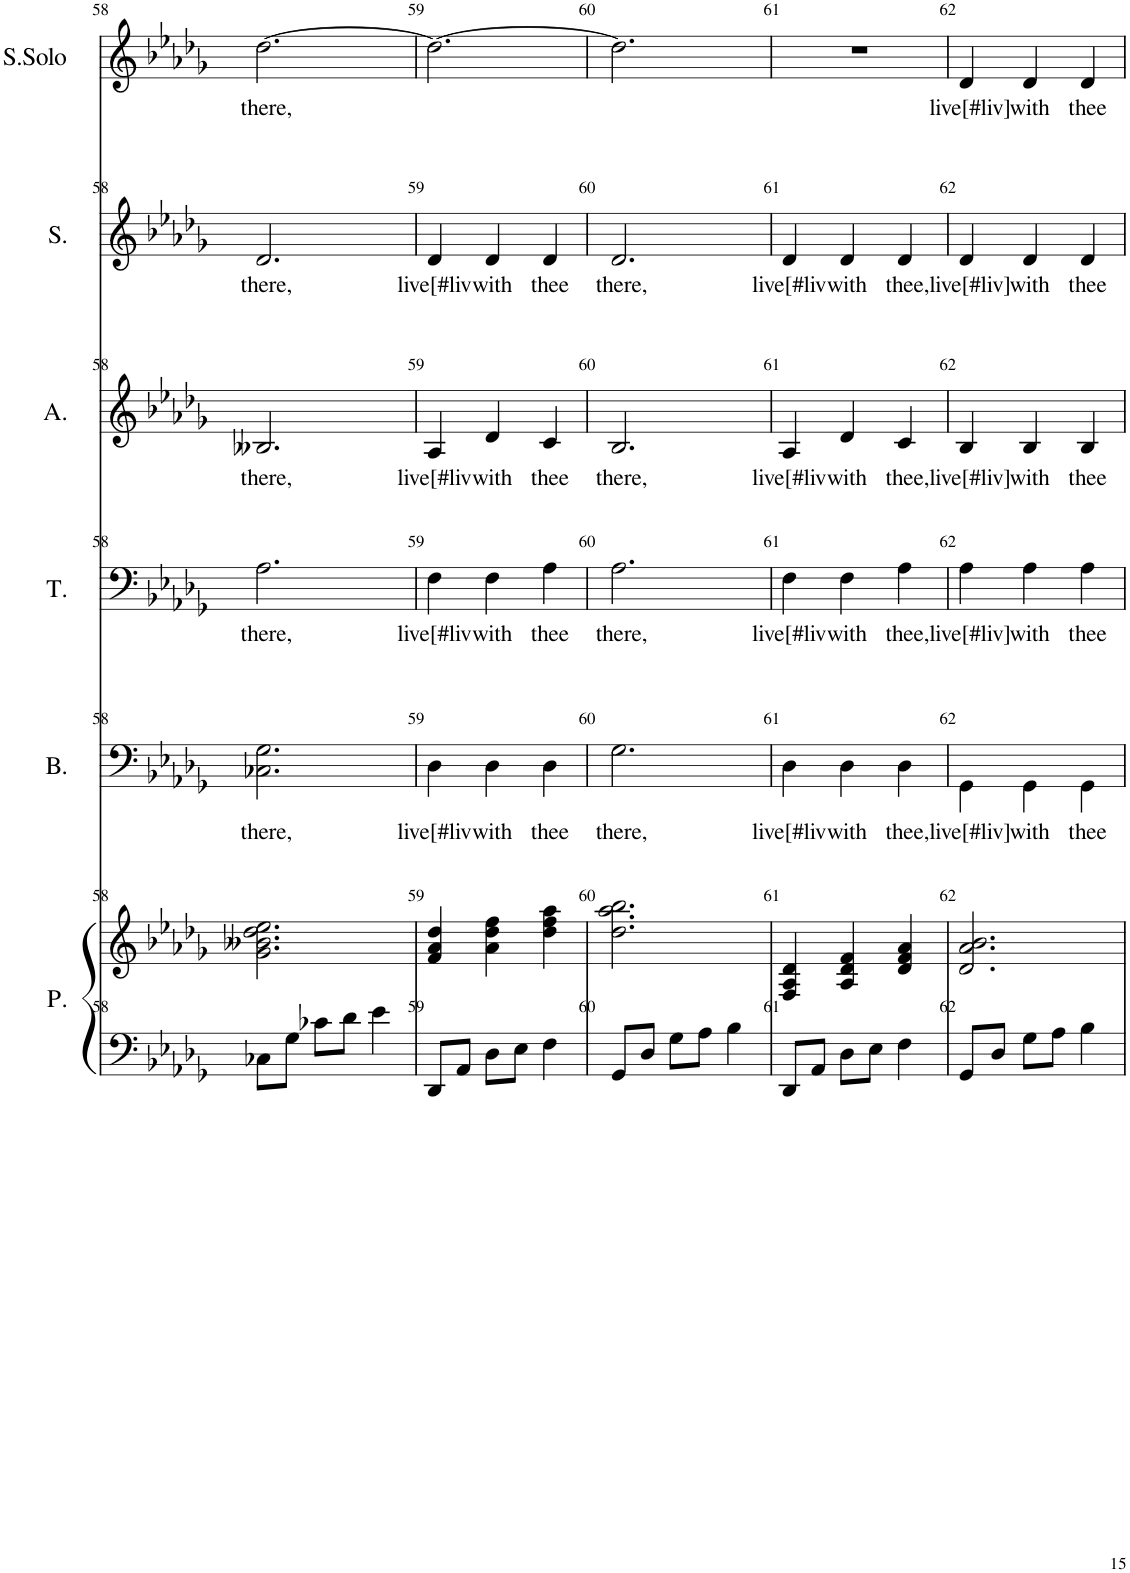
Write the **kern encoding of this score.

**kern	**kern	**kern	**text	**kern	**text	**kern	**text	**kern	**text	**kern	**text
*part6	*part6	*part5	*part5	*part4	*part4	*part3	*part3	*part2	*part2	*part1	*part1
*staff7	*staff6	*staff5	*staff5	*staff4	*staff4	*staff3	*staff3	*staff2	*staff2	*staff1	*staff1
*I"Piano	*	*I"Basse	*	*I"Ténor	*	*I"Alto	*	*I"Soprano	*	*I"Soprano  Solo	*
*I'P.	*	*I'B.	*	*I'T.	*	*I'A.	*	*I'S.	*	*I'S.Solo	*
!!LO:PB:g=z
*clefF4	*clefG2	*clefF4	*	*clefF4	*	*clefG2	*	*clefG2	*	*clefG2	*
*	*	*	*	*	*	*Trd1c2	*	*	*	*	*
*k[b-e-a-d-g-]	*k[b-e-a-d-g-]	*k[b-e-a-d-g-]	*	*k[b-e-a-d-g-]	*	*k[b-e-a-d-g-]	*	*k[b-e-a-d-g-]	*	*k[b-e-a-d-g-]	*
*M3/4	*M3/4	*M3/4	*	*M3/4	*	*M3/4	*	*M3/4	*	*M3/4	*
=58	=58	=58	=58	=58	=58	=58	=58	=58	=58	=58	=58
!	!	!	!LO:LY:b	!	!LO:LY:b	!	!LO:LY:b	!	!LO:LY:b	!	!LO:LY:b
8C-X\L	2.g-\ 2.b--X\ 2.dd-\ 2.ee-\	2.C-X\ 2.G-\	there,	2.A-\	there,	2.B--X/	there,	2.d-/	there,	[2.dd-\	there,
8G-\J	.	.	.	.	.	.	.	.	.	.	.
8c-X\L	.	.	.	.	.	.	.	.	.	.	.
8d-\J	.	.	.	.	.	.	.	.	.	.	.
4e-\	.	.	.	.	.	.	.	.	.	.	.
=59	=59	=59	=59	=59	=59	=59	=59	=59	=59	=59	=59
!	!	!	!LO:LY:b	!	!LO:LY:b	!	!LO:LY:b	!	!LO:LY:b	!	!
8DD-/L	4f/ 4a-/ 4dd-/	4D-\	live[#liv	4F\	live[#liv	4A-/	live[#liv	4d-/	live[#liv	2.dd-\_	.
8AA-/J	.	.	.	.	.	.	.	.	.	.	.
!	!	!	!LO:LY:b	!	!LO:LY:b	!	!LO:LY:b	!	!LO:LY:b	!	!
8D-\L	4a-\ 4dd-\ 4ff\	4D-\	with	4F\	with	4d-/	with	4d-/	with	.	.
8E-\J	.	.	.	.	.	.	.	.	.	.	.
!	!	!	!LO:LY:b	!	!LO:LY:b	!	!LO:LY:b	!	!LO:LY:b	!	!
4F\	4dd-\ 4ff\ 4aa-\	4D-\	thee	4A-\	thee	4c/	thee	4d-/	thee	.	.
=60	=60	=60	=60	=60	=60	=60	=60	=60	=60	=60	=60
!	!	!	!LO:LY:b	!	!LO:LY:b	!	!LO:LY:b	!	!LO:LY:b	!	!
8GG-/L	2.dd-\ 2.aa-\ 2.bb-\	2.G-\	there,	2.A-\	there,	2.B-/	there,	2.d-/	there,	2.dd-\]	.
8D-/J	.	.	.	.	.	.	.	.	.	.	.
8G-\L	.	.	.	.	.	.	.	.	.	.	.
8A-\J	.	.	.	.	.	.	.	.	.	.	.
4B-\	.	.	.	.	.	.	.	.	.	.	.
=61	=61	=61	=61	=61	=61	=61	=61	=61	=61	=61	=61
!	!	!	!LO:LY:b	!	!LO:LY:b	!	!LO:LY:b	!	!LO:LY:b	!	!
8DD-/L	4F/ 4A-/ 4d-/	4D-\	live[#liv	4F\	live[#liv	4A-/	live[#liv	4d-/	live[#liv	2.r	.
8AA-/J	.	.	.	.	.	.	.	.	.	.	.
!	!	!	!LO:LY:b	!	!LO:LY:b	!	!LO:LY:b	!	!LO:LY:b	!	!
8D-\L	4A-/ 4d-/ 4f/	4D-\	with	4F\	with	4d-/	with	4d-/	with	.	.
8E-\J	.	.	.	.	.	.	.	.	.	.	.
!	!	!	!LO:LY:b	!	!LO:LY:b	!	!LO:LY:b	!	!LO:LY:b	!	!
4F\	4d-/ 4f/ 4a-/	4D-\	thee,	4A-\	thee,	4c/	thee,	4d-/	thee,	.	.
=62	=62	=62	=62	=62	=62	=62	=62	=62	=62	=62	=62
!	!	!	!LO:LY:b	!	!LO:LY:b	!	!LO:LY:b	!	!LO:LY:b	!	!LO:LY:b
8GG-/L	2.d-/ 2.a-/ 2.b-/	4GG-\	live[#liv]	4A-\	live[#liv]	4B-/	live[#liv]	4d-/	live[#liv]	4d-/	live[#liv]
8D-/J	.	.	.	.	.	.	.	.	.	.	.
!	!	!	!LO:LY:b	!	!LO:LY:b	!	!LO:LY:b	!	!LO:LY:b	!	!LO:LY:b
8G-\L	.	4GG-\	with	4A-\	with	4B-/	with	4d-/	with	4d-/	with
8A-\J	.	.	.	.	.	.	.	.	.	.	.
!	!	!	!LO:LY:b	!	!LO:LY:b	!	!LO:LY:b	!	!LO:LY:b	!	!LO:LY:b
4B-\	.	4GG-\	thee	4A-\	thee	4B-/	thee	4d-/	thee	4d-/	thee
=	=	=	=	=	=	=	=	=	=	=	=
*-	*-	*-	*-	*-	*-	*-	*-	*-	*-	*-	*-
